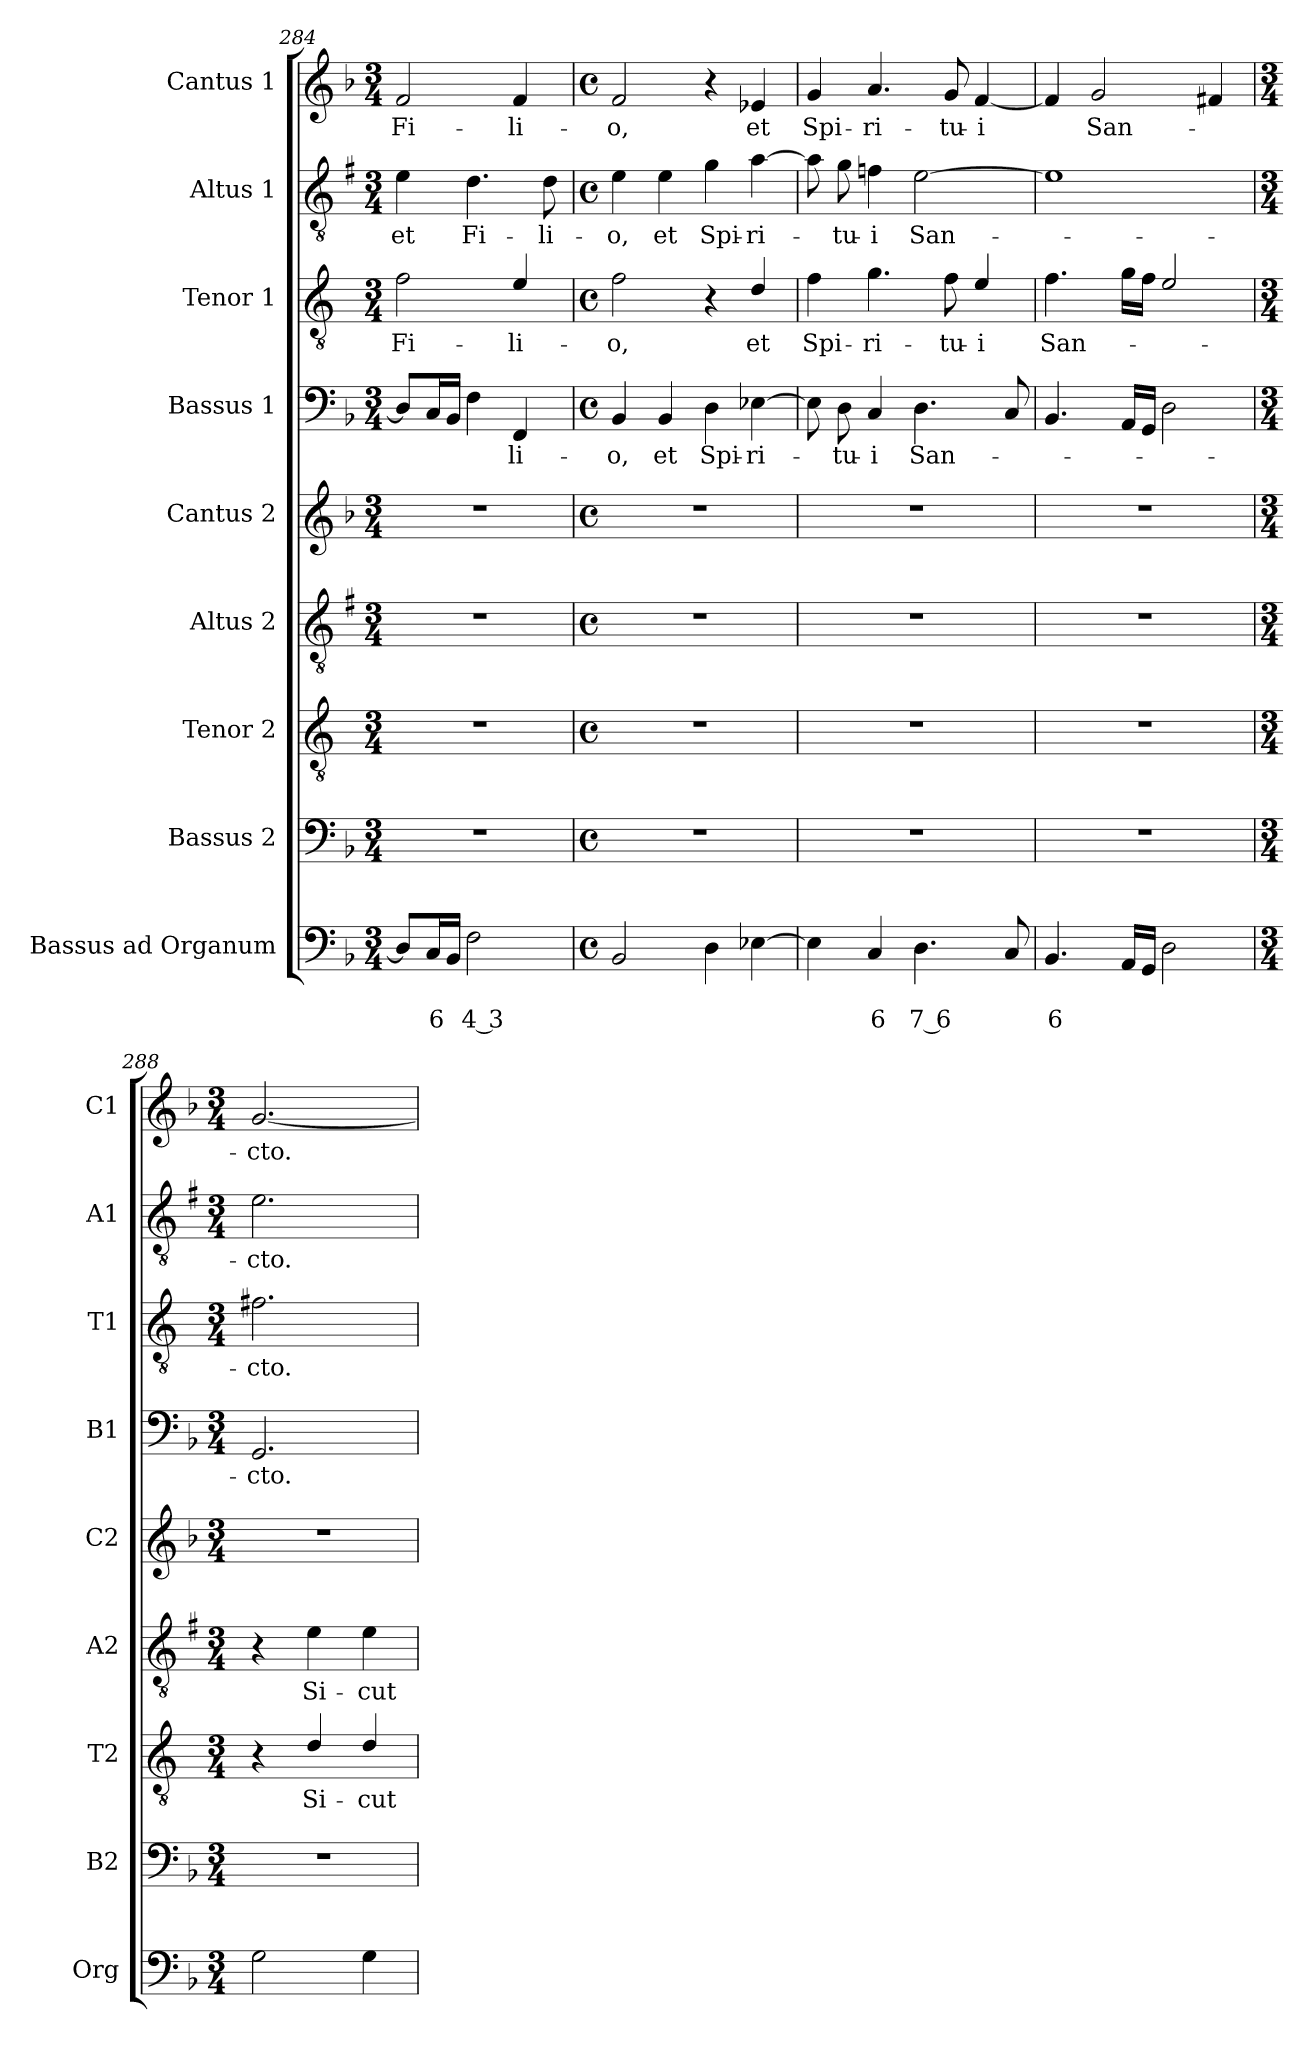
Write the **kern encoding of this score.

**kern	**text	**text	**kern	**kern	**text	**kern	**text	**kern	**kern	**text	**kern	**text	**kern	**text	**kern	**text
*part9	*part9	*part9	*part8	*part7	*part7	*part6	*part6	*part5	*part4	*part4	*part3	*part3	*part2	*part2	*part1	*part1
*staff9	*staff9	*staff9	*staff8	*staff7	*staff7	*staff6	*staff6	*staff5	*staff4	*staff4	*staff3	*staff3	*staff2	*staff2	*staff1	*staff1
*I"Bassus ad Organum	*	*	*I"Bassus 2	*I"Tenor 2	*	*I"Altus 2	*	*I"Cantus 2	*I"Bassus 1	*	*I"Tenor 1	*	*I"Altus 1	*	*I"Cantus 1	*
*I'Org	*	*	*I'B2	*I'T2	*	*I'A2	*	*I'C2	*I'B1	*	*I'T1	*	*I'A1	*	*I'C1	*
*clefF4	*	*	*clefF4	*clefGv2	*	*clefGv2	*	*clefG2	*clefF4	*	*clefGv2	*	*clefGv2	*	*clefG2	*
*	*	*	*	*ITrd4c7	*	*ITrd1c2	*	*	*	*	*ITrd4c7	*	*ITrd1c2	*	*	*
*k[b-]	*	*	*k[b-]	*k[b-]	*	*k[b-]	*	*k[b-]	*k[b-]	*	*k[b-]	*	*k[b-]	*	*k[b-]	*
*F:	*	*	*F:	*F:	*	*F:	*	*F:	*F:	*	*F:	*	*F:	*	*F:	*
*M3/4	*	*	*M3/4	*M3/4	*	*M3/4	*	*M3/4	*M3/4	*	*M3/4	*	*M3/4	*	*M3/4	*
=284	=284	=284	=284	=284	=284	=284	=284	=284	=284	=284	=284	=284	=284	=284	=284	=284
!	!	!	!	!	!	!	!	!	!	!	!	!LO:LY:b	!	!LO:LY:b	!	!LO:LY:b
8D/L]	.	.	2.r	2.r	.	2.r	.	2.r	8D/L]	.	2B-\	Fi-	4d\	et	2f/	Fi-
!	!	!LO:LY:b	!	!	!	!	!	!	!	!	!	!	!	!	!	!
16C/L	.	6	.	.	.	.	.	.	16C/L	.	.	.	.	.	.	.
16BB-/JJ	.	.	.	.	.	.	.	.	16BB-/JJ	.	.	.	.	.	.	.
!	!	!LO:LY:b	!	!	!	!	!	!	!	!	!	!	!	!LO:LY:b	!	!
2F\	.	4 3	.	.	.	.	.	.	4F\	.	.	.	4.c\	Fi-	.	.
!	!	!	!	!	!	!	!	!	!	!LO:LY:b	!	!LO:LY:b	!	!	!	!LO:LY:b
.	.	.	.	.	.	.	.	.	4FF/	-li-	4A/	-li-	.	.	4f/	-li-
!	!	!	!	!	!	!	!	!	!	!	!	!	!	!LO:LY:b	!	!
.	.	.	.	.	.	.	.	.	.	.	.	.	8c\	-li-	.	.
!!LO:PB:g=z
=285	=285	=285	=285	=285	=285	=285	=285	=285	=285	=285	=285	=285	=285	=285	=285	=285
*M4/4	*	*	*M4/4	*M4/4	*	*M4/4	*	*M4/4	*M4/4	*	*M4/4	*	*M4/4	*	*M4/4	*
*met(c)	*	*	*met(c)	*met(c)	*	*met(c)	*	*met(c)	*met(c)	*	*met(c)	*	*met(c)	*	*met(c)	*
!	!	!	!	!	!	!	!	!	!	!LO:LY:b	!	!LO:LY:b	!	!LO:LY:b	!	!LO:LY:b
2BB-/	.	.	1r	1r	.	1r	.	1r	4BB-/	-o,	2B-\	-o,	4d\	-o,	2f/	-o,
!	!	!	!	!	!	!	!	!	!	!LO:LY:b	!	!	!	!LO:LY:b	!	!
.	.	.	.	.	.	.	.	.	4BB-/	et	.	.	4d\	et	.	.
!	!	!	!	!	!	!	!	!	!	!LO:LY:b	!	!	!	!LO:LY:b	!	!
4D\	.	.	.	.	.	.	.	.	4D\	Spi-	4r	.	4f\	Spi-	4r	.
!	!	!	!	!	!	!	!	!	!	!LO:LY:b	!	!LO:LY:b	!	!LO:LY:b	!	!LO:LY:b
[4E-X\	.	.	.	.	.	.	.	.	[4E-X\	-ri-	4G/	et	[4g\	-ri-	4e-X/	et
=286	=286	=286	=286	=286	=286	=286	=286	=286	=286	=286	=286	=286	=286	=286	=286	=286
!	!	!	!	!	!	!	!	!	!	!	!	!LO:LY:b	!	!	!	!LO:LY:b
4E-\]	.	.	1r	1r	.	1r	.	1r	8E-\]	.	4B-\	Spi-	8g\]	.	4g/	Spi-
!	!	!	!	!	!	!	!	!	!	!LO:LY:b	!	!	!	!LO:LY:b	!	!
.	.	.	.	.	.	.	.	.	8D\	-tu-	.	.	8f\	-tu-	.	.
!	!	!LO:LY:b	!	!	!	!	!	!	!	!LO:LY:b	!	!LO:LY:b	!	!LO:LY:b	!	!LO:LY:b
4C/	.	6	.	.	.	.	.	.	4C/	-i	4.c\	-ri-	4e-X\	-i	4.a/	-ri-
!	!	!LO:LY:b	!	!	!	!	!	!	!	!LO:LY:b	!	!	!	!LO:LY:b	!	!
4.D\	.	7 6	.	.	.	.	.	.	4.D\	San-	.	.	[2d\	San-	.	.
!	!	!	!	!	!	!	!	!	!	!	!	!LO:LY:b	!	!	!	!LO:LY:b
.	.	.	.	.	.	.	.	.	.	.	8B-\	-tu-	.	.	8g/	-tu-
!	!	!	!	!	!	!	!	!	!	!	!	!LO:LY:b	!	!	!	!LO:LY:b
.	.	.	.	.	.	.	.	.	.	.	4A/	-i	.	.	[4f/	-i
8C/	.	.	.	.	.	.	.	.	8C/	.	.	.	.	.	.	.
=287	=287	=287	=287	=287	=287	=287	=287	=287	=287	=287	=287	=287	=287	=287	=287	=287
!	!	!LO:LY:b	!	!	!	!	!	!	!	!	!	!LO:LY:b	!	!	!	!
4.BB-/	.	6	1r	1r	.	1r	.	1r	4.BB-/	.	4.B-\	San-	1d]	.	4f/]	.
!	!	!	!	!	!	!	!	!	!	!	!	!	!	!	!	!LO:LY:b
.	.	.	.	.	.	.	.	.	.	.	.	.	.	.	2g/	San-
16AA/LL	.	.	.	.	.	.	.	.	16AA/LL	.	16c\LL	.	.	.	.	.
16GG/JJ	.	.	.	.	.	.	.	.	16GG/JJ	.	16B-\JJ	.	.	.	.	.
2D\	.	.	.	.	.	.	.	.	2D\	.	2A/	.	.	.	.	.
.	.	.	.	.	.	.	.	.	.	.	.	.	.	.	4f#X/	.
=288	=288	=288	=288	=288	=288	=288	=288	=288	=288	=288	=288	=288	=288	=288	=288	=288
*M3/4	*	*	*M3/4	*M3/4	*	*M3/4	*	*M3/4	*M3/4	*	*M3/4	*	*M3/4	*	*M3/4	*
!	!	!	!	!	!	!	!	!	!	!LO:LY:b	!	!LO:LY:b	!	!LO:LY:b	!	!LO:LY:b
2G\	.	.	2.r	4r	.	4r	.	2.r	2.GG/	-cto.	2.Bn\	-cto.	2.d\	-cto.	[2.g/	-cto.
!	!	!	!	!	!LO:LY:b	!	!LO:LY:b	!	!	!	!	!	!	!	!	!
.	.	.	.	4G/	Si-	4d\	Si-	.	.	.	.	.	.	.	.	.
!	!	!	!	!	!LO:LY:b	!	!LO:LY:b	!	!	!	!	!	!	!	!	!
4G\	.	.	.	4G/	-cut	4d\	-cut	.	.	.	.	.	.	.	.	.
=	=	=	=	=	=	=	=	=	=	=	=	=	=	=	=	=
*-	*-	*-	*-	*-	*-	*-	*-	*-	*-	*-	*-	*-	*-	*-	*-	*-
